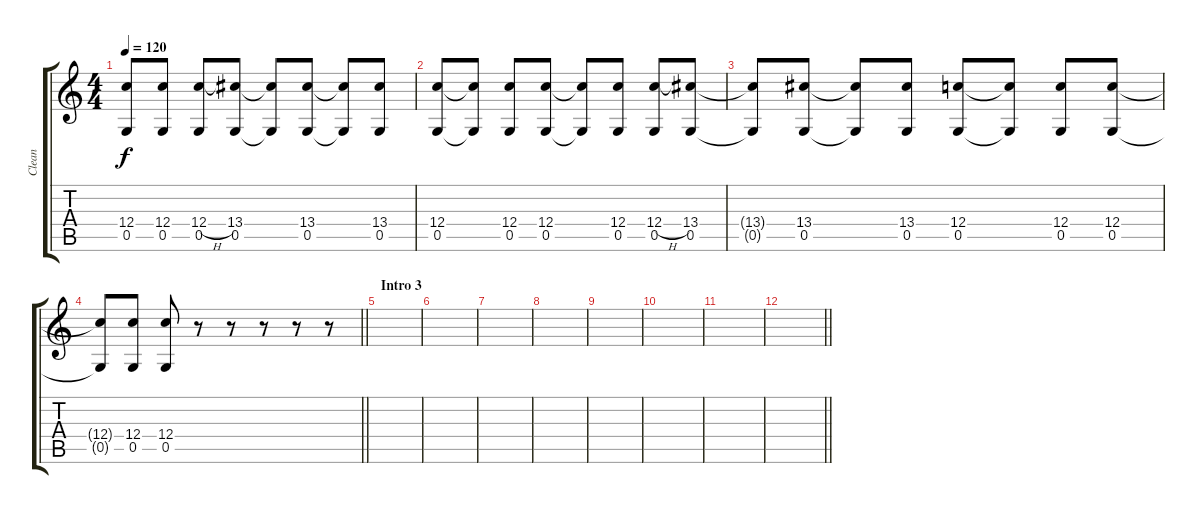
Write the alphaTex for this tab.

\track ("Clean" "Clean") {instrument electricguitarclean}
\staff {score tabs}
\tuning (D4 A3 F3 C3 G2 C2) {hide}
\ts (4 4)
\tempo 120
\clef g2
\ks c
(12.4{t} 0.5{t}).8{dy f} (12.4 0.5).8 (12.4{h} 0.5).8 (13.4 0.5).8 (13.4{t} 0.5{t}).8 (13.4 0.5).8 (13.4{t} 0.5{t}).8 (13.4 0.5).8 |
(12.4 0.5).8 (12.4{t} 0.5{t}).8 (12.4 0.5).8 (12.4 0.5).8 (12.4{t} 0.5{t}).8 (12.4 0.5).8 (12.4{h} 0.5).8 (13.4 0.5).8 |
(13.4{t} 0.5{t}).8 (13.4 0.5).8 (13.4{t} 0.5{t}).8 (13.4 0.5).8 (12.4 0.5).8 (12.4{t} 0.5{t}).8 (12.4 0.5).8 (12.4 0.5).8 |
\barLineRight lightlight
(12.4{t} 0.5{t}).8 (12.4 0.5).8 (12.4 0.5).8 r.8 r.8 r.8 r.8 r.8 |
\section ("" "Intro 3")
|
|
|
|
|
|
|
\barLineRight lightlight
